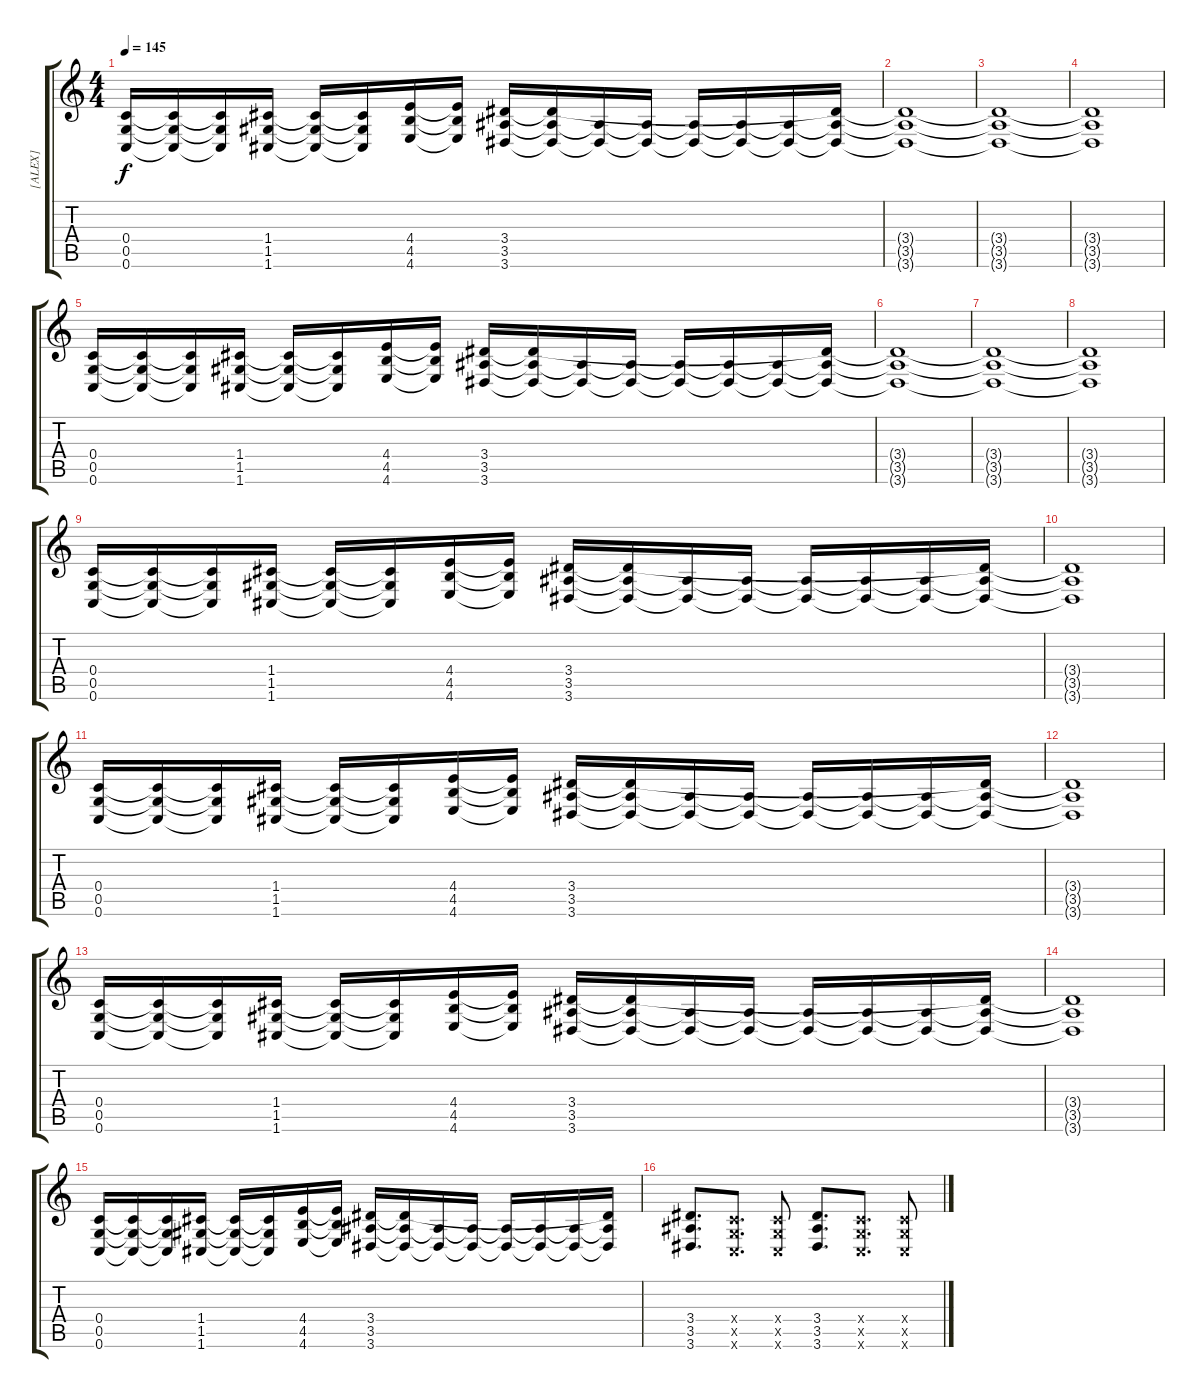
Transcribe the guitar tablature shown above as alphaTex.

\track ("[ALEX]" "[ALEX]") {instrument overdrivenguitar}
\staff {score tabs}
\tuning (D4 A3 F3 C3 G2 C2) {hide}
\ts (4 4)
\tempo 145
\clef g2
\ks c
(0.4 0.5 0.6).16{dy f} (0.4{t} 0.5{t} 0.6{t}).16 (0.4{t} 0.5{t} 0.6{t}).16 (1.4 1.5 1.6).16 (1.4{t} 1.5{t} 1.6{t}).16 (1.4{t} 1.5{t} 1.6{t}).16 (4.4 4.5 4.6).16 (4.4{t} 4.5{t} 4.6{t}).16 (3.4 3.5 3.6).16 (3.4{t} 3.5{t} 3.6{t}).16 (3.5{t} 3.6{t}).16 (3.5{t} 3.6{t}).16 (3.5{t} 3.6{t}).16 (3.5{t} 3.6{t}).16 (3.5{t} 3.6{t}).16 (3.4{t} 3.5{t} 3.6{t}).16 |
(3.4{t} 3.5{t} 3.6{t}).1 |
(3.4{t} 3.5{t} 3.6{t}).1 |
(3.4{t} 3.5{t} 3.6{t}).1 |
(0.4 0.5 0.6).16 (0.4{t} 0.5{t} 0.6{t}).16 (0.4{t} 0.5{t} 0.6{t}).16 (1.4 1.5 1.6).16 (1.4{t} 1.5{t} 1.6{t}).16 (1.4{t} 1.5{t} 1.6{t}).16 (4.4 4.5 4.6).16 (4.4{t} 4.5{t} 4.6{t}).16 (3.4 3.5 3.6).16 (3.4{t} 3.5{t} 3.6{t}).16 (3.5{t} 3.6{t}).16 (3.5{t} 3.6{t}).16 (3.5{t} 3.6{t}).16 (3.5{t} 3.6{t}).16 (3.5{t} 3.6{t}).16 (3.4{t} 3.5{t} 3.6{t}).16 |
(3.4{t} 3.5{t} 3.6{t}).1 |
(3.4{t} 3.5{t} 3.6{t}).1 |
(3.4{t} 3.5{t} 3.6{t}).1 |
(0.4 0.5 0.6).16 (0.4{t} 0.5{t} 0.6{t}).16 (0.4{t} 0.5{t} 0.6{t}).16 (1.4 1.5 1.6).16 (1.4{t} 1.5{t} 1.6{t}).16 (1.4{t} 1.5{t} 1.6{t}).16 (4.4 4.5 4.6).16 (4.4{t} 4.5{t} 4.6{t}).16 (3.4 3.5 3.6).16 (3.4{t} 3.5{t} 3.6{t}).16 (3.5{t} 3.6{t}).16 (3.5{t} 3.6{t}).16 (3.5{t} 3.6{t}).16 (3.5{t} 3.6{t}).16 (3.5{t} 3.6{t}).16 (3.4{t} 3.5{t} 3.6{t}).16 |
(3.4{t} 3.5{t} 3.6{t}).1 |
(0.4 0.5 0.6).16 (0.4{t} 0.5{t} 0.6{t}).16 (0.4{t} 0.5{t} 0.6{t}).16 (1.4 1.5 1.6).16 (1.4{t} 1.5{t} 1.6{t}).16 (1.4{t} 1.5{t} 1.6{t}).16 (4.4 4.5 4.6).16 (4.4{t} 4.5{t} 4.6{t}).16 (3.4 3.5 3.6).16 (3.4{t} 3.5{t} 3.6{t}).16 (3.5{t} 3.6{t}).16 (3.5{t} 3.6{t}).16 (3.5{t} 3.6{t}).16 (3.5{t} 3.6{t}).16 (3.5{t} 3.6{t}).16 (3.4{t} 3.5{t} 3.6{t}).16 |
(3.4{t} 3.5{t} 3.6{t}).1 |
(0.4 0.5 0.6).16 (0.4{t} 0.5{t} 0.6{t}).16 (0.4{t} 0.5{t} 0.6{t}).16 (1.4 1.5 1.6).16 (1.4{t} 1.5{t} 1.6{t}).16 (1.4{t} 1.5{t} 1.6{t}).16 (4.4 4.5 4.6).16 (4.4{t} 4.5{t} 4.6{t}).16 (3.4 3.5 3.6).16 (3.4{t} 3.5{t} 3.6{t}).16 (3.5{t} 3.6{t}).16 (3.5{t} 3.6{t}).16 (3.5{t} 3.6{t}).16 (3.5{t} 3.6{t}).16 (3.5{t} 3.6{t}).16 (3.4{t} 3.5{t} 3.6{t}).16 |
(3.4{t} 3.5{t} 3.6{t}).1 |
(0.4 0.5 0.6).16 (0.4{t} 0.5{t} 0.6{t}).16 (0.4{t} 0.5{t} 0.6{t}).16 (1.4 1.5 1.6).16 (1.4{t} 1.5{t} 1.6{t}).16 (1.4{t} 1.5{t} 1.6{t}).16 (4.4 4.5 4.6).16 (4.4{t} 4.5{t} 4.6{t}).16 (3.4 3.5 3.6).16 (3.4{t} 3.5{t} 3.6{t}).16 (3.5{t} 3.6{t}).16 (3.5{t} 3.6{t}).16 (3.5{t} 3.6{t}).16 (3.5{t} 3.6{t}).16 (3.5{t} 3.6{t}).16 (3.4{t} 3.5{t} 3.6{t}).16 |
(3.4 3.5 3.6).8{d} (0.4{x} 0.5{x} 0.6{x}).8{d} (0.4{x} 0.5{x} 0.6{x}).8 (3.4 3.5 3.6).8{d} (0.4{x} 0.5{x} 0.6{x}).8{d} (0.4{x} 0.5{x} 0.6{x}).8
